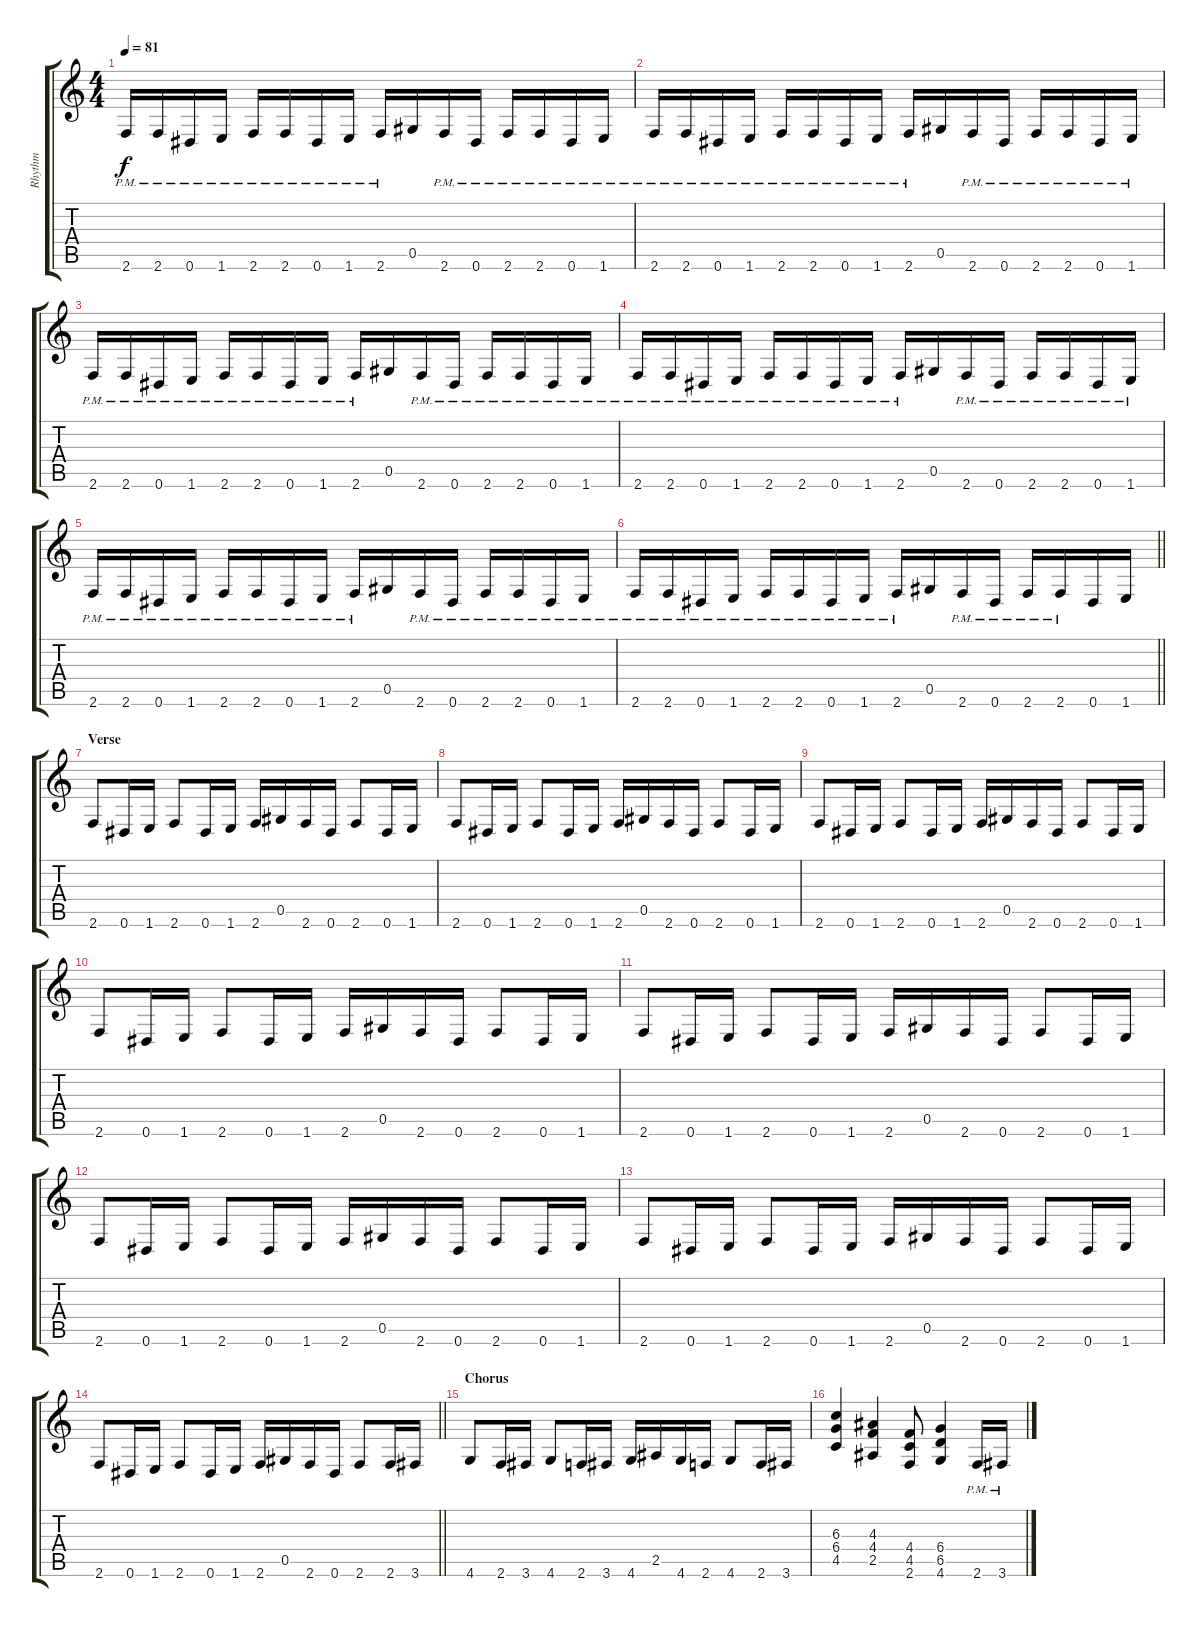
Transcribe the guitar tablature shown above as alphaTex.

\track ("Rhythm" "Rhythm") {instrument distortionguitar}
\staff {score tabs}
\tuning (Eb4 Bb3 Gb3 Db3 Ab2 Eb2) {hide}
\ts (4 4)
\tempo 81
\clef g2
\ks c
2.6{pm}.16{dy f} 2.6{pm}.16 0.6{pm}.16 1.6{pm}.16 2.6{pm}.16 2.6{pm}.16 0.6{pm}.16 1.6{pm}.16 2.6{pm}.16 0.5.16 2.6{pm}.16 0.6{pm}.16 2.6{pm}.16 2.6{pm}.16 0.6{pm}.16 1.6{pm}.16 |
2.6{pm}.16 2.6{pm}.16 0.6{pm}.16 1.6{pm}.16 2.6{pm}.16 2.6{pm}.16 0.6{pm}.16 1.6{pm}.16 2.6{pm}.16 0.5.16 2.6{pm}.16 0.6{pm}.16 2.6{pm}.16 2.6{pm}.16 0.6{pm}.16 1.6{pm}.16 |
2.6{pm}.16 2.6{pm}.16 0.6{pm}.16 1.6{pm}.16 2.6{pm}.16 2.6{pm}.16 0.6{pm}.16 1.6{pm}.16 2.6{pm}.16 0.5.16 2.6{pm}.16 0.6{pm}.16 2.6{pm}.16 2.6{pm}.16 0.6{pm}.16 1.6{pm}.16 |
2.6{pm}.16 2.6{pm}.16 0.6{pm}.16 1.6{pm}.16 2.6{pm}.16 2.6{pm}.16 0.6{pm}.16 1.6{pm}.16 2.6{pm}.16 0.5.16 2.6{pm}.16 0.6{pm}.16 2.6{pm}.16 2.6{pm}.16 0.6{pm}.16 1.6{pm}.16 |
2.6{pm}.16 2.6{pm}.16 0.6{pm}.16 1.6{pm}.16 2.6{pm}.16 2.6{pm}.16 0.6{pm}.16 1.6{pm}.16 2.6{pm}.16 0.5.16 2.6{pm}.16 0.6{pm}.16 2.6{pm}.16 2.6{pm}.16 0.6{pm}.16 1.6{pm}.16 |
\barLineRight lightlight
2.6{pm}.16 2.6{pm}.16 0.6{pm}.16 1.6{pm}.16 2.6{pm}.16 2.6{pm}.16 0.6{pm}.16 1.6{pm}.16 2.6{pm}.16 0.5.16 2.6{pm}.16 0.6{pm}.16 2.6{pm}.16 2.6{pm}.16 0.6.16 1.6.16 |
\section ("" "Verse")
2.6.8 0.6.16 1.6.16 2.6.8 0.6.16 1.6.16 2.6.16 0.5.16 2.6.16 0.6.16 2.6.8 0.6.16 1.6.16 |
2.6.8 0.6.16 1.6.16 2.6.8 0.6.16 1.6.16 2.6.16 0.5.16 2.6.16 0.6.16 2.6.8 0.6.16 1.6.16 |
2.6.8 0.6.16 1.6.16 2.6.8 0.6.16 1.6.16 2.6.16 0.5.16 2.6.16 0.6.16 2.6.8 0.6.16 1.6.16 |
2.6.8 0.6.16 1.6.16 2.6.8 0.6.16 1.6.16 2.6.16 0.5.16 2.6.16 0.6.16 2.6.8 0.6.16 1.6.16 |
2.6.8 0.6.16 1.6.16 2.6.8 0.6.16 1.6.16 2.6.16 0.5.16 2.6.16 0.6.16 2.6.8 0.6.16 1.6.16 |
2.6.8 0.6.16 1.6.16 2.6.8 0.6.16 1.6.16 2.6.16 0.5.16 2.6.16 0.6.16 2.6.8 0.6.16 1.6.16 |
2.6.8 0.6.16 1.6.16 2.6.8 0.6.16 1.6.16 2.6.16 0.5.16 2.6.16 0.6.16 2.6.8 0.6.16 1.6.16 |
\barLineRight lightlight
2.6.8 0.6.16 1.6.16 2.6.8 0.6.16 1.6.16 2.6.16 0.5.16 2.6.16 0.6.16 2.6.8 2.6.16 3.6.16 |
\section ("" "Chorus")
4.6.8 2.6.16 3.6.16 4.6.8 2.6.16 3.6.16 4.6.16 2.5.16 4.6.16 2.6.16 4.6.8 2.6.16 3.6.16 |
(6.3 6.4 4.5).4 (4.3 4.4 2.5).4 (4.4 4.5 2.6).8 (6.4 6.5 4.6).4 2.6{pm}.16 3.6{pm}.16
